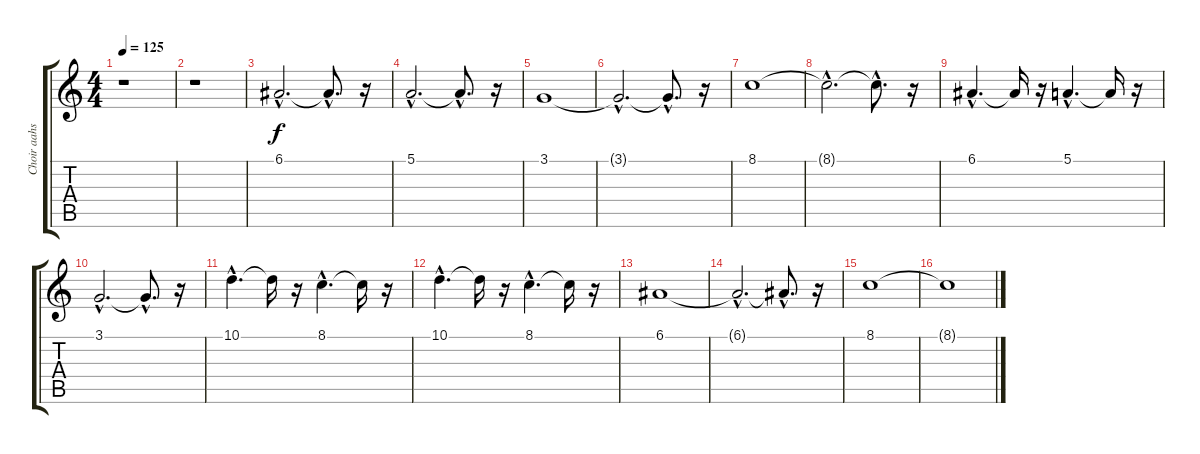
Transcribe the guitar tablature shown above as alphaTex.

\track ("Choir aahs" "Choir aahs") {instrument pad4choir}
\staff {score tabs}
\tuning (E4 B3 G3 D3 A2 E2) {hide}
\ts (4 4)
\tempo 125
\clef g2
\ks c
r.1{dy f} |
r.1 |
6.1{hac}.2{d} 6.1{hac t}.8{d} r.16 |
5.1{hac}.2{d} 5.1{hac t}.8{d} r.16 |
3.1.1 |
3.1{hac t}.2{d} 3.1{hac t}.8{d} r.16 |
8.1.1 |
8.1{hac t}.2{d} 8.1{hac t}.8{d} r.16 |
6.1{hac}.4{d} 6.1{t}.16 r.16 5.1{hac}.4{d} 5.1{t}.16 r.16 |
3.1{hac}.2{d} 3.1{hac t}.8{d} r.16 |
10.1{hac}.4{d} 10.1{t}.16 r.16 8.1{hac}.4{d} 8.1{t}.16 r.16 |
10.1{hac}.4{d} 10.1{t}.16 r.16 8.1{hac}.4{d} 8.1{t}.16 r.16 |
6.1.1 |
6.1{hac t}.2{d} 6.1{hac t}.8{d} r.16 |
8.1.1 |
8.1{t}.1
